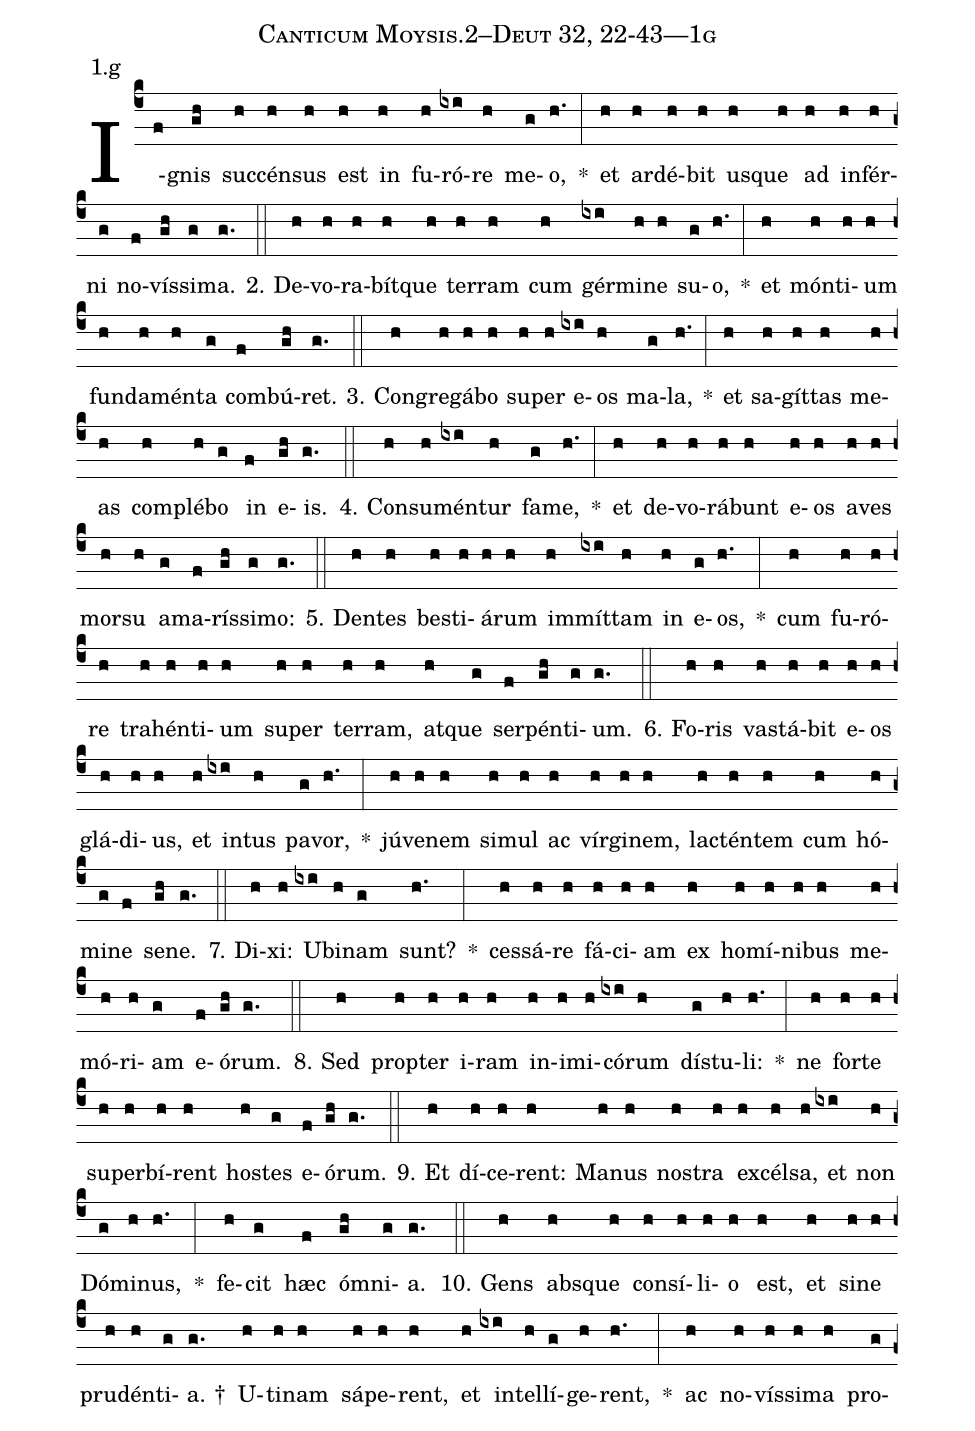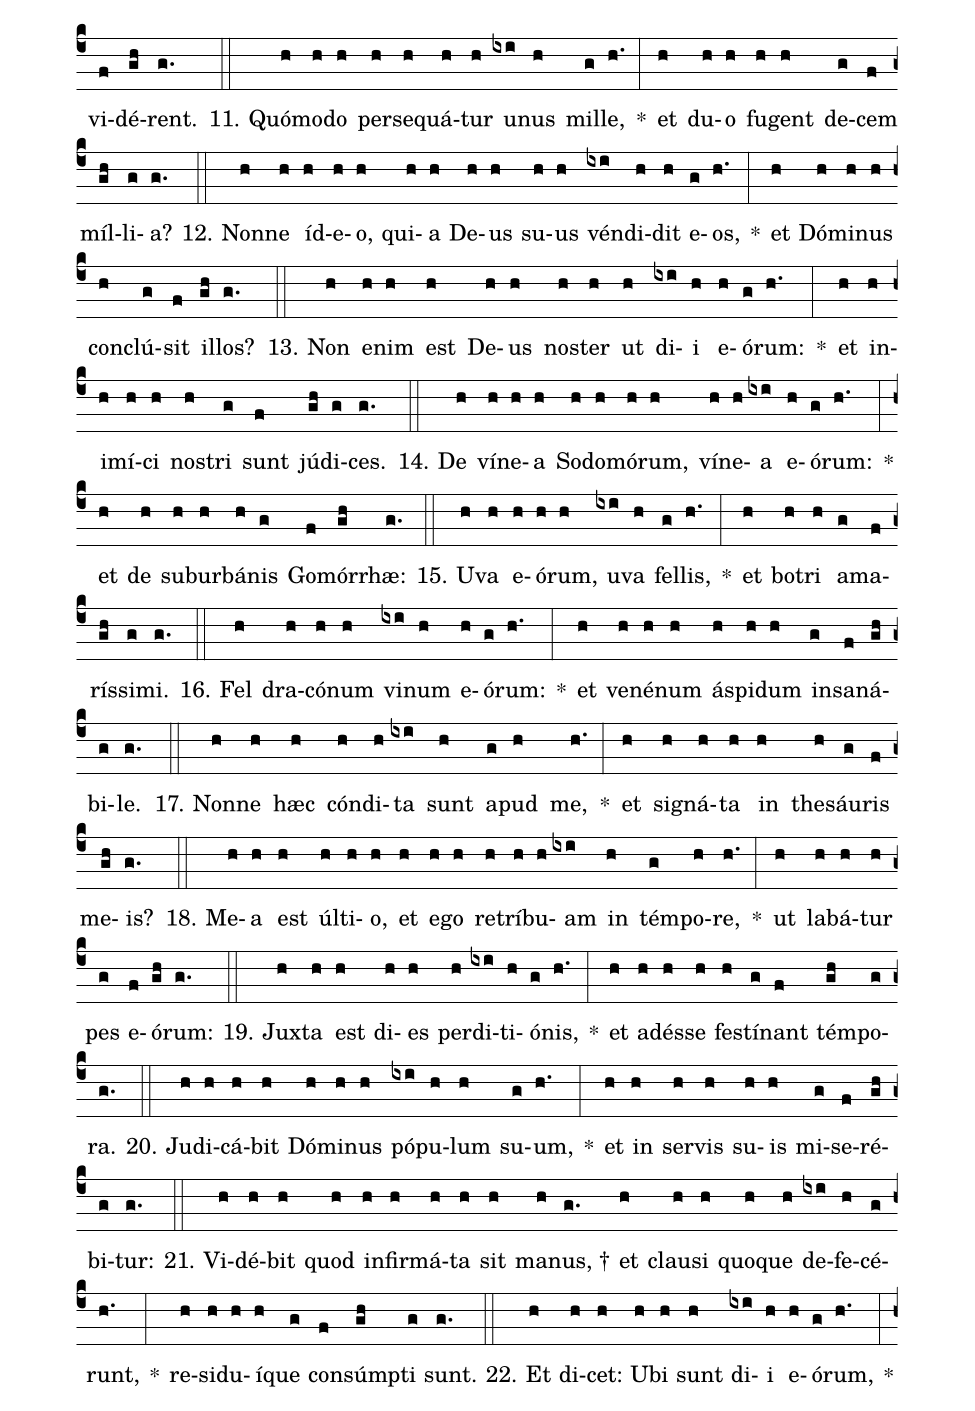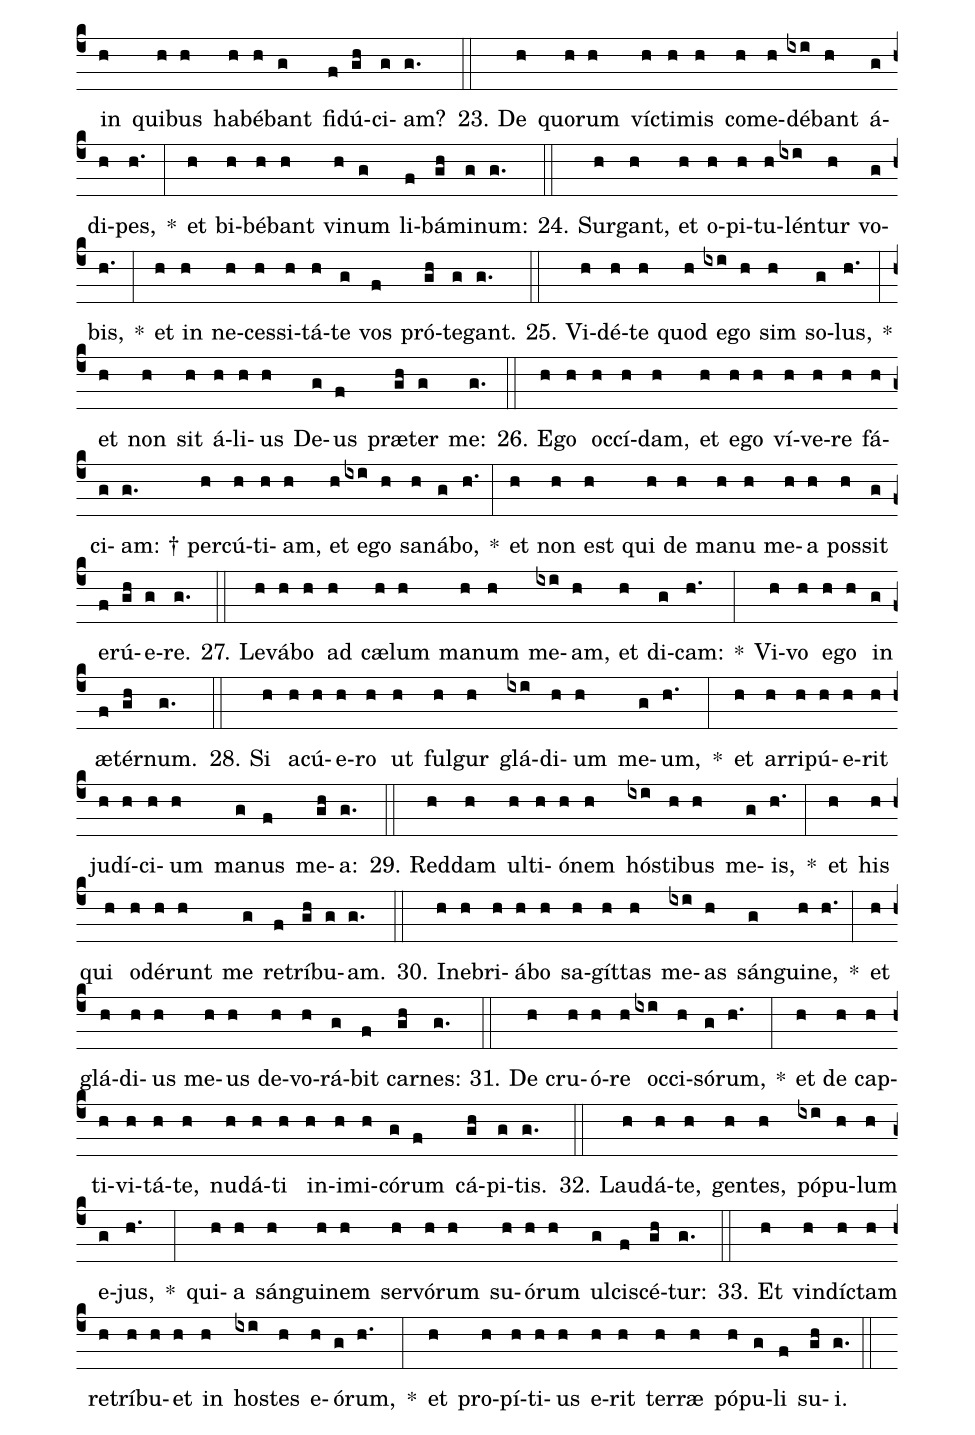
name: Canticum Moysis.2--Deut 32, 22-43---1g;
annotation: 1.g;
%%
(c4)I(f)gnis(gh) suc(h)cén(h)sus(h) est(h) in(h) fu(h)ró(ixi)re(h) me(g)o,(h.) *(:) et(h) ar(h)dé(h)bit(h) us(h)que(h) ad(h) in(h)fér(h)ni(g) no(f)vís(gh)si(g)ma.(g.) (::)
2. De(h)vo(h)ra(h)bít(h)que(h) ter(h)ram(h) cum(h) gér(ixi)mi(h)ne(h) su(g)o,(h.) *(:) et(h) món(h)ti(h)um(h) fun(h)da(h)mén(h)ta(g) com(f)bú(gh)ret.(g.) (::)
3. Con(h)gre(h)gá(h)bo(h) su(h)per(h) e(ixi)os(h) ma(g)la,(h.) *(:) et(h) sa(h)gít(h)tas(h) me(h)as(h) com(h)plé(h)bo(g) in(f) e(gh)is.(g.) (::)
4. Con(h)su(h)mén(ixi)tur(h) fa(g)me,(h.) *(:) et(h) de(h)vo(h)rá(h)bunt(h) e(h)os(h) a(h)ves(h) mor(h)su(h) a(g)ma(f)rís(gh)si(g)mo:(g.) (::)
5. Den(h)tes(h) bes(h)ti(h)á(h)rum(h) im(h)mít(ixi)tam(h) in(h) e(g)os,(h.) *(:) cum(h) fu(h)ró(h)re(h) tra(h)hén(h)ti(h)um(h) su(h)per(h) ter(h)ram,(h) at(h)que(g) ser(f)pén(gh)ti(g)um.(g.) (::)
6. Fo(h)ris(h) vas(h)tá(h)bit(h) e(h)os(h) glá(h)di(h)us,(h) et(h) in(ixi)tus(h) pa(g)vor,(h.) *(:) jú(h)ve(h)nem(h) si(h)mul(h) ac(h) vír(h)gi(h)nem,(h) lac(h)tén(h)tem(h) cum(h) hó(h)mi(g)ne(f) se(gh)ne.(g.) (::)
7. Di(h)xi:(h) U(ixi)bi(h)nam(g) sunt?(h.) *(:) ces(h)sá(h)re(h) fá(h)ci(h)am(h) ex(h) ho(h)mí(h)ni(h)bus(h) me(h)mó(h)ri(h)am(g) e(f)ó(gh)rum.(g.) (::)
8. Sed(h) prop(h)ter(h) i(h)ram(h) in(h)i(h)mi(h)có(ixi)rum(h) dís(g)tu(h)li:(h.) *(:) ne(h) for(h)te(h) su(h)per(h)bí(h)rent(h) hos(h)tes(g) e(f)ó(gh)rum.(g.) (::)
9. Et(h) dí(h)ce(h)rent:(h) Ma(h)nus(h) nos(h)tra(h) ex(h)cél(h)sa,(h) et(ixi) non(h) Dó(g)mi(h)nus,(h.) *(:) fe(h)cit(g) hæc(f) óm(gh)ni(g)a.(g.) (::)
10. Gens(h) abs(h)que(h) con(h)sí(h)li(h)o(h) est,(h) et(h) si(h)ne(h) pru(h)dén(h)ti(g)a. †(g.) U(h)ti(h)nam(h) sá(h)pe(h)rent,(h) et(h) in(ixi)tel(h)lí(g)ge(h)rent,(h.) *(:) ac(h) no(h)vís(h)si(h)ma(h) pro(g)vi(f)dé(gh)rent.(g.) (::)
11. Quó(h)mo(h)do(h) per(h)se(h)quá(h)tur(h) u(ixi)nus(h) mil(g)le,(h.) *(:) et(h) du(h)o(h) fu(h)gent(h) de(g)cem(f) míl(gh)li(g)a?(g.) (::)
12. Non(h)ne(h) íd(h)e(h)o,(h) qui(h)a(h) De(h)us(h) su(h)us(h) vén(ixi)di(h)dit(h) e(g)os,(h.) *(:) et(h) Dó(h)mi(h)nus(h) con(h)clú(g)sit(f) il(gh)los?(g.) (::)
13. Non(h) e(h)nim(h) est(h) De(h)us(h) nos(h)ter(h) ut(h) di(ixi)i(h) e(h)ó(g)rum:(h.) *(:) et(h) in(h)i(h)mí(h)ci(h) nos(h)tri(g) sunt(f) jú(gh)di(g)ces.(g.) (::)
14. De(h) ví(h)ne(h)a(h) So(h)do(h)mó(h)rum,(h) ví(h)ne(h)a(ixi) e(h)ó(g)rum:(h.) *(:) et(h) de(h) sub(h)ur(h)bá(h)nis(g) Go(f)mór(gh)rhæ:(g.) (::)
15. U(h)va(h) e(h)ó(h)rum,(h) u(ixi)va(h) fel(g)lis,(h.) *(:) et(h) bo(h)tri(h) a(g)ma(f)rís(gh)si(g)mi.(g.) (::)
16. Fel(h) dra(h)có(h)num(h) vi(ixi)num(h) e(h)ó(g)rum:(h.) *(:) et(h) ve(h)né(h)num(h) ás(h)pi(h)dum(h) in(g)sa(f)ná(gh)bi(g)le.(g.) (::)
17. Non(h)ne(h) hæc(h) cón(h)di(h)ta(ixi) sunt(h) a(g)pud(h) me,(h.) *(:) et(h) si(h)gná(h)ta(h) in(h) the(h)sáu(g)ris(f) me(gh)is?(g.) (::)
18. Me(h)a(h) est(h) úl(h)ti(h)o,(h) et(h) e(h)go(h) re(h)trí(h)bu(h)am(ixi) in(h) tém(g)po(h)re,(h.) *(:) ut(h) la(h)bá(h)tur(h) pes(g) e(f)ó(gh)rum:(g.) (::)
19. Jux(h)ta(h) est(h) di(h)es(h) per(h)di(ixi)ti(h)ó(g)nis,(h.) *(:) et(h) ad(h)és(h)se(h) fes(h)tí(g)nant(f) tém(gh)po(g)ra.(g.) (::)
20. Ju(h)di(h)cá(h)bit(h) Dó(h)mi(h)nus(h) pó(ixi)pu(h)lum(h) su(g)um,(h.) *(:) et(h) in(h) ser(h)vis(h) su(h)is(h) mi(g)se(f)ré(gh)bi(g)tur:(g.) (::)
21. Vi(h)dé(h)bit(h) quod(h) in(h)fir(h)má(h)ta(h) sit(h) ma(h)nus, †(g.) et(h) clau(h)si(h) quo(h)que(h) de(ixi)fe(h)cé(g)runt,(h.) *(:) re(h)si(h)du(h)í(h)que(g) con(f)súmp(gh)ti(g) sunt.(g.) (::)
22. Et(h) di(h)cet:(h) U(h)bi(h) sunt(h) di(ixi)i(h) e(h)ó(g)rum,(h.) *(:) in(h) qui(h)bus(h) ha(h)bé(h)bant(g) fi(f)dú(gh)ci(g)am?(g.) (::)
23. De(h) quo(h)rum(h) víc(h)ti(h)mis(h) com(h)e(h)dé(ixi)bant(h) á(g)di(h)pes,(h.) *(:) et(h) bi(h)bé(h)bant(h) vi(h)num(g) li(f)bá(gh)mi(g)num:(g.) (::)
24. Sur(h)gant,(h) et(h) o(h)pi(h)tu(h)lén(ixi)tur(h) vo(g)bis,(h.) *(:) et(h) in(h) ne(h)ces(h)si(h)tá(h)te(g) vos(f) pró(gh)te(g)gant.(g.) (::)
25. Vi(h)dé(h)te(h) quod(h) e(ixi)go(h) sim(h) so(g)lus,(h.) *(:) et(h) non(h) sit(h) á(h)li(h)us(h) De(g)us(f) præ(gh)ter(g) me:(g.) (::)
26. E(h)go(h) oc(h)cí(h)dam,(h) et(h) e(h)go(h) ví(h)ve(h)re(h) fá(h)ci(g)am: †(g.) per(h)cú(h)ti(h)am,(h) et(h) e(ixi)go(h) sa(h)ná(g)bo,(h.) *(:) et(h) non(h) est(h) qui(h) de(h) ma(h)nu(h) me(h)a(h) pos(h)sit(g) e(f)rú(gh)e(g)re.(g.) (::)
27. Le(h)vá(h)bo(h) ad(h) cæ(h)lum(h) ma(h)num(h) me(ixi)am,(h) et(h) di(g)cam:(h.) *(:) Vi(h)vo(h) e(h)go(h) in(g) æ(f)tér(gh)num.(g.) (::)
28. Si(h) a(h)cú(h)e(h)ro(h) ut(h) ful(h)gur(h) glá(ixi)di(h)um(h) me(g)um,(h.) *(:) et(h) ar(h)ri(h)pú(h)e(h)rit(h) ju(h)dí(h)ci(h)um(h) ma(g)nus(f) me(gh)a:(g.) (::)
29. Red(h)dam(h) ul(h)ti(h)ó(h)nem(h) hós(ixi)ti(h)bus(h) me(g)is,(h.) *(:) et(h) his(h) qui(h) o(h)dé(h)runt(h) me(g) re(f)trí(gh)bu(g)am.(g.) (::)
30. In(h)e(h)bri(h)á(h)bo(h) sa(h)gít(h)tas(h) me(ixi)as(h) sán(g)gui(h)ne,(h.) *(:) et(h) glá(h)di(h)us(h) me(h)us(h) de(h)vo(h)rá(g)bit(f) car(gh)nes:(g.) (::)
31. De(h) cru(h)ó(h)re(h) oc(ixi)ci(h)só(g)rum,(h.) *(:) et(h) de(h) cap(h)ti(h)vi(h)tá(h)te,(h) nu(h)dá(h)ti(h) in(h)i(h)mi(h)có(g)rum(f) cá(gh)pi(g)tis.(g.) (::)
32. Lau(h)dá(h)te,(h) gen(h)tes,(h) pó(ixi)pu(h)lum(h) e(g)jus,(h.) *(:) qui(h)a(h) sán(h)gui(h)nem(h) ser(h)vó(h)rum(h) su(h)ó(h)rum(h) ul(g)ci(f)scé(gh)tur:(g.) (::)
33. Et(h) vin(h)díc(h)tam(h) re(h)trí(h)bu(h)et(h) in(h) hos(ixi)tes(h) e(h)ó(g)rum,(h.) *(:) et(h) pro(h)pí(h)ti(h)us(h) e(h)rit(h) ter(h)ræ(h) pó(h)pu(g)li(f) su(gh)i.(g.) (::)
